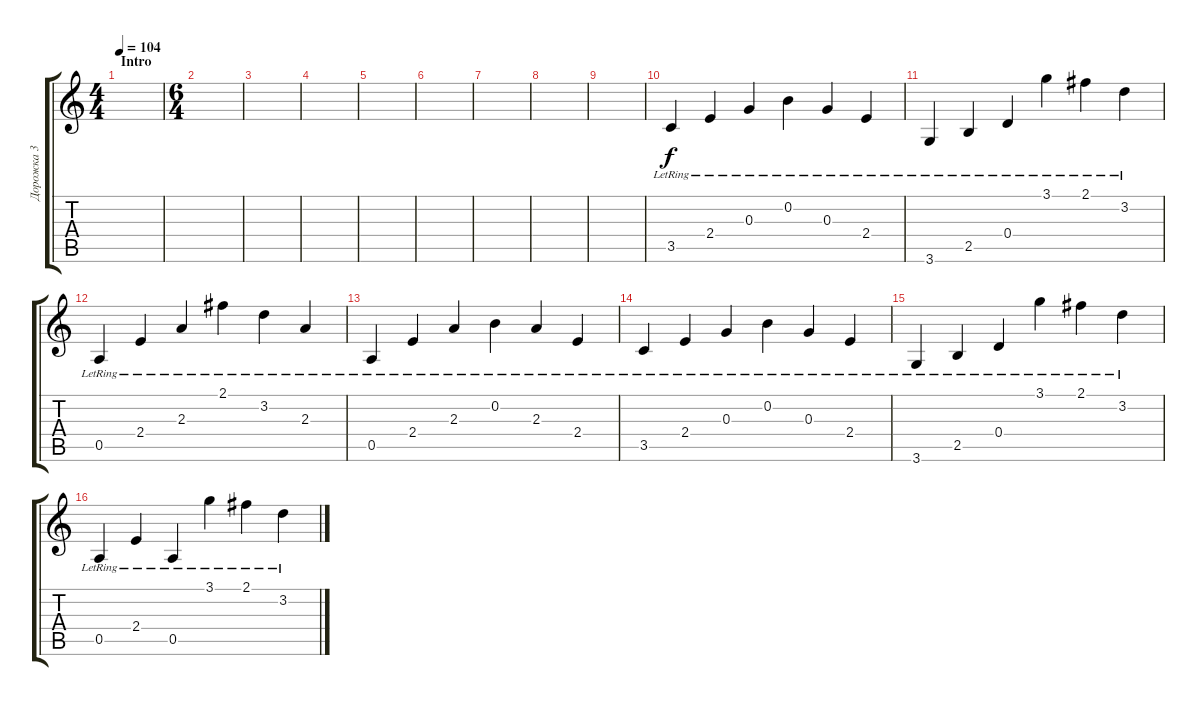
\track ("Дорожка 3" "Дорожка 3") {instrument acousticguitarnylon}
\staff {score tabs}
\tuning (E4 B3 G3 D3 A2 E2) {hide}
\ts (4 4)
\section ("" "Intro")
\tempo 104
\clef g2
\ks c
|
\ts (6 4)
|
|
|
|
|
|
|
|
3.5{lr}.4 2.4{lr}.4 0.3{lr}.4 0.2{lr}.4 0.3{lr}.4 2.4{lr}.4 |
3.6{lr}.4 2.5{lr}.4 0.4{lr}.4 3.1{lr}.4 2.1{lr}.4 3.2{lr}.4 |
0.5{lr}.4 2.4{lr}.4 2.3{lr}.4 2.1{lr}.4 3.2{lr}.4 2.3{lr}.4 |
0.5{lr}.4 2.4{lr}.4 2.3{lr}.4 0.2{lr}.4 2.3{lr}.4 2.4{lr}.4 |
3.5{lr}.4 2.4{lr}.4 0.3{lr}.4 0.2{lr}.4 0.3{lr}.4 2.4{lr}.4 |
3.6{lr}.4 2.5{lr}.4 0.4{lr}.4 3.1{lr}.4 2.1{lr}.4 3.2{lr}.4 |
0.5{lr}.4 2.4{lr}.4 0.5{lr}.4 3.1{lr}.4 2.1{lr}.4 3.2{lr}.4
